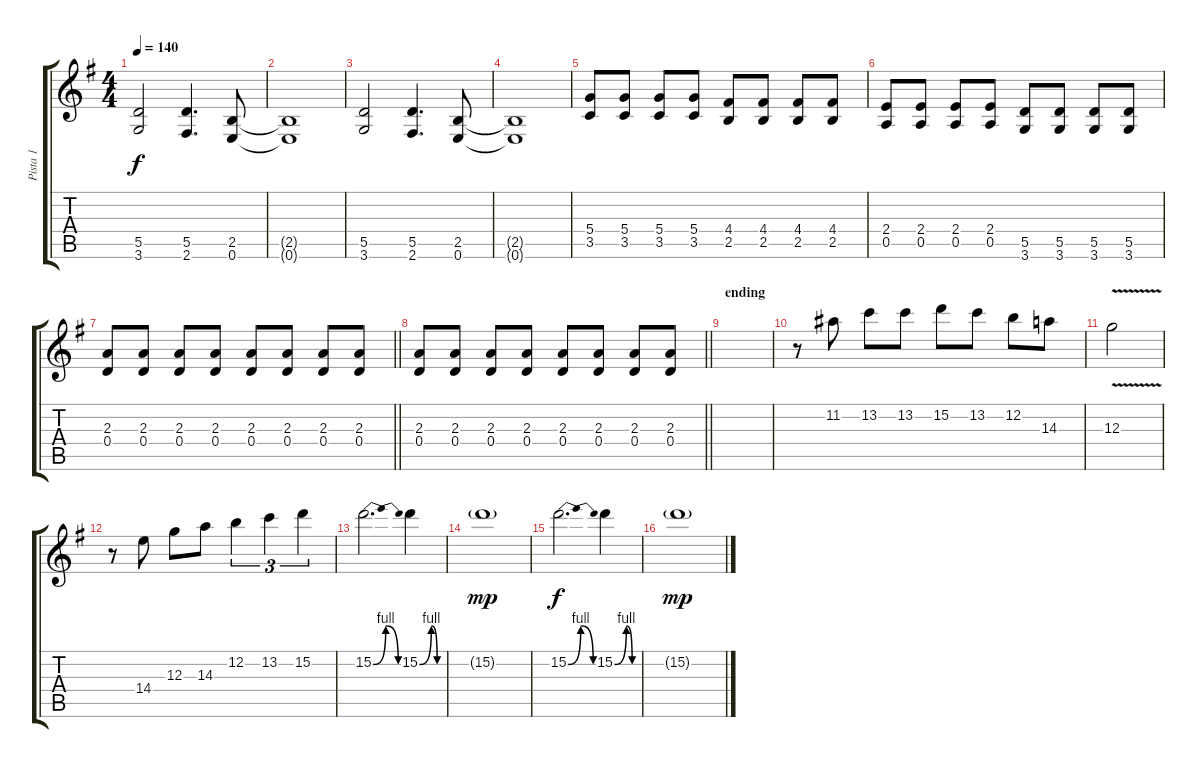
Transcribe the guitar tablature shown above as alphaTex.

\track ("Pista 1" "Pista 1") {instrument distortionguitar}
\staff {score tabs}
\tuning (E4 B3 G3 D3 A2 E2) {hide}
\ts (4 4)
\tempo 140
\clef g2
\ks g
(5.5 3.6).2{dy f} (5.5 2.6).4{d} (2.5 0.6).8 |
(2.5{t} 0.6{t}).1 |
(5.5 3.6).2 (5.5 2.6).4{d} (2.5 0.6).8 |
(2.5{t} 0.6{t}).1 |
(5.4 3.5).8 (5.4 3.5).8 (5.4 3.5).8 (5.4 3.5).8 (4.4 2.5).8 (4.4 2.5).8 (4.4 2.5).8 (4.4 2.5).8 |
(2.4 0.5).8 (2.4 0.5).8 (2.4 0.5).8 (2.4 0.5).8 (5.5 3.6).8 (5.5 3.6).8 (5.5 3.6).8 (5.5 3.6).8 |
\barLineRight lightlight
(2.3 0.4).8 (2.3 0.4).8 (2.3 0.4).8 (2.3 0.4).8 (2.3 0.4).8 (2.3 0.4).8 (2.3 0.4).8 (2.3 0.4).8 |
\barLineRight lightlight
(2.3 0.4).8 (2.3 0.4).8 (2.3 0.4).8 (2.3 0.4).8 (2.3 0.4).8 (2.3 0.4).8 (2.3 0.4).8 (2.3 0.4).8 |
\section ("" "ending")
|
r.8 11.2.8 13.2.8 13.2.8 15.2.8 13.2.8 12.2.8 14.3.8 |
12.3{v}.2 |
r.8 14.4.8 12.3.8 14.3.8 12.2.4{tu (3 2)} 13.2.4{tu (3 2)} 15.2.4{tu (3 2)} |
15.2{be (bendrelease 0 0 30 4 55 4 60 0)}.2{d} 15.2{be (custom 0 0 30 4 45 0 60 0)}.4 |
15.2{g}.1{dy mp} |
15.2{be (bendrelease 0 0 30 4 55 4 60 0)}.2{d dy f} 15.2{be (custom 0 0 30 4 45 0 60 0)}.4 |
15.2{g}.1{dy mp}
